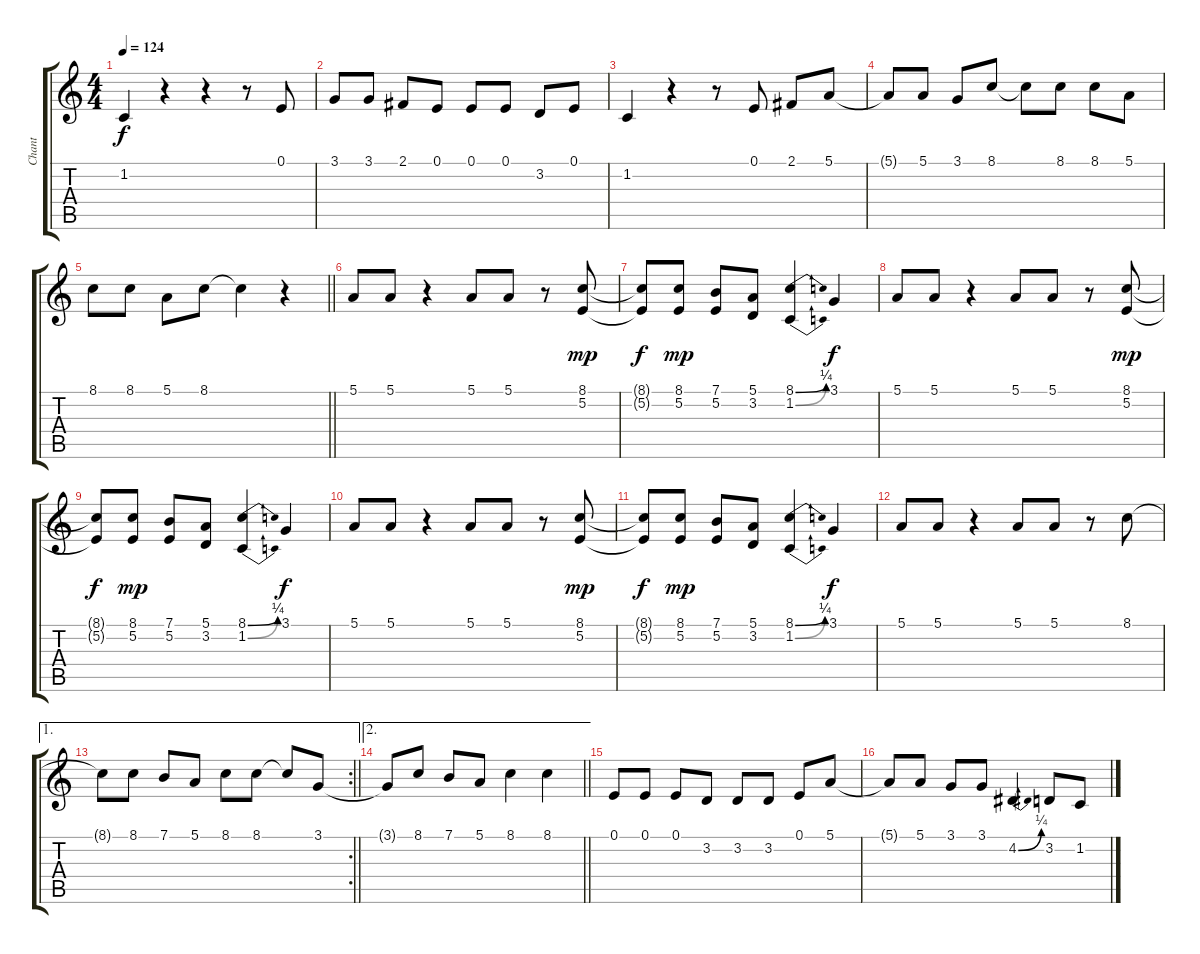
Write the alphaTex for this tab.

\track ("Chant" "Chant") {instrument harmonica}
\staff {score tabs}
\tuning (E4 B3 G3 D3 A2 E2) {hide}
\ts (4 4)
\tempo 124
\clef g2
\ks c
1.2.4{dy f} r.4 r.4 r.8 0.1.8 |
3.1.8 3.1.8 2.1.8 0.1.8 0.1.8 0.1.8 3.2.8 0.1.8 |
1.2.4 r.4 r.8 0.1.8 2.1.8 5.1.8 |
5.1{t}.8 5.1.8 3.1.8 8.1.8 8.1{t}.8 8.1.8 8.1.8 5.1.8 |
\barLineRight lightlight
8.1.8 8.1.8 5.1.8 8.1.8 8.1{t}.4 r.4 |
5.1.8 5.1.8 r.4 5.1.8 5.1.8 r.8 (8.1 5.2).8{dy mp} |
(8.1{t} 5.2{t}).8{dy f} (8.1 5.2).8{dy mp} (7.1 5.2).8 (5.1 3.2).8 (8.1{be (bend 0 0 60 1)} 1.2{be (bend 0 0 60 1)}).4 3.1.4{dy f} |
5.1.8 5.1.8 r.4 5.1.8 5.1.8 r.8 (8.1 5.2).8{dy mp} |
(8.1{t} 5.2{t}).8{dy f} (8.1 5.2).8{dy mp} (7.1 5.2).8 (5.1 3.2).8 (8.1{be (bend 0 0 60 1)} 1.2{be (bend 0 0 60 1)}).4 3.1.4{dy f} |
5.1.8 5.1.8 r.4 5.1.8 5.1.8 r.8 (8.1 5.2).8{dy mp} |
(8.1{t} 5.2{t}).8{dy f} (8.1 5.2).8{dy mp} (7.1 5.2).8 (5.1 3.2).8 (8.1{be (bend 0 0 60 1)} 1.2{be (bend 0 0 60 1)}).4 3.1.4{dy f} |
5.1.8 5.1.8 r.4 5.1.8 5.1.8 r.8 8.1.8 |
\ae 1
\rc 2
\barLineRight lightlight
8.1{t}.8 8.1.8 7.1.8 5.1.8 8.1.8 8.1.8 8.1{t}.8 3.1.8 |
\ae 2
\barLineRight lightlight
3.1{t}.8 8.1.8 7.1.8 5.1.8 8.1.4 8.1.4 |
0.1.8 0.1.8 0.1.8 3.2.8 3.2.8 3.2.8 0.1.8 5.1.8 |
5.1{t}.8 5.1.8 3.1.8 3.1.8 4.2{be (bend 0 0 60 1)}.4 3.2.8 1.2.8
